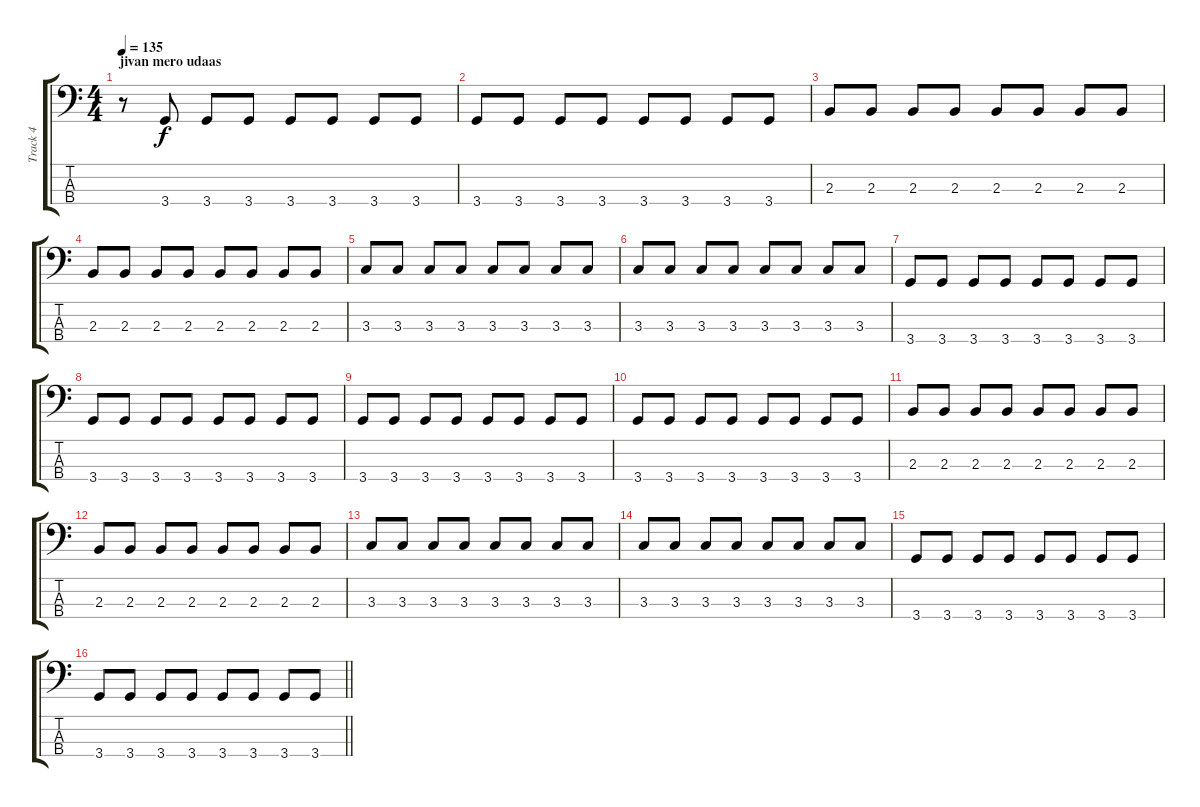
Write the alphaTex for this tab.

\track ("Track 4" "Track 4") {instrument electricbassfinger}
\staff {score tabs}
\tuning (G2 D2 A1 E1) {hide}
\ts (4 4)
\section ("" "jivan mero udaas")
\tempo 135
\clef f4
\ks c
r.8{dy f} 3.4.8 3.4.8 3.4.8 3.4.8 3.4.8 3.4.8 3.4.8 |
3.4.8 3.4.8 3.4.8 3.4.8 3.4.8 3.4.8 3.4.8 3.4.8 |
2.3.8 2.3.8 2.3.8 2.3.8 2.3.8 2.3.8 2.3.8 2.3.8 |
2.3.8 2.3.8 2.3.8 2.3.8 2.3.8 2.3.8 2.3.8 2.3.8 |
3.3.8 3.3.8 3.3.8 3.3.8 3.3.8 3.3.8 3.3.8 3.3.8 |
3.3.8 3.3.8 3.3.8 3.3.8 3.3.8 3.3.8 3.3.8 3.3.8 |
3.4.8 3.4.8 3.4.8 3.4.8 3.4.8 3.4.8 3.4.8 3.4.8 |
3.4.8 3.4.8 3.4.8 3.4.8 3.4.8 3.4.8 3.4.8 3.4.8 |
3.4.8 3.4.8 3.4.8 3.4.8 3.4.8 3.4.8 3.4.8 3.4.8 |
3.4.8 3.4.8 3.4.8 3.4.8 3.4.8 3.4.8 3.4.8 3.4.8 |
2.3.8 2.3.8 2.3.8 2.3.8 2.3.8 2.3.8 2.3.8 2.3.8 |
2.3.8 2.3.8 2.3.8 2.3.8 2.3.8 2.3.8 2.3.8 2.3.8 |
3.3.8 3.3.8 3.3.8 3.3.8 3.3.8 3.3.8 3.3.8 3.3.8 |
3.3.8 3.3.8 3.3.8 3.3.8 3.3.8 3.3.8 3.3.8 3.3.8 |
3.4.8 3.4.8 3.4.8 3.4.8 3.4.8 3.4.8 3.4.8 3.4.8 |
\barLineRight lightlight
3.4.8 3.4.8 3.4.8 3.4.8 3.4.8 3.4.8 3.4.8 3.4.8
